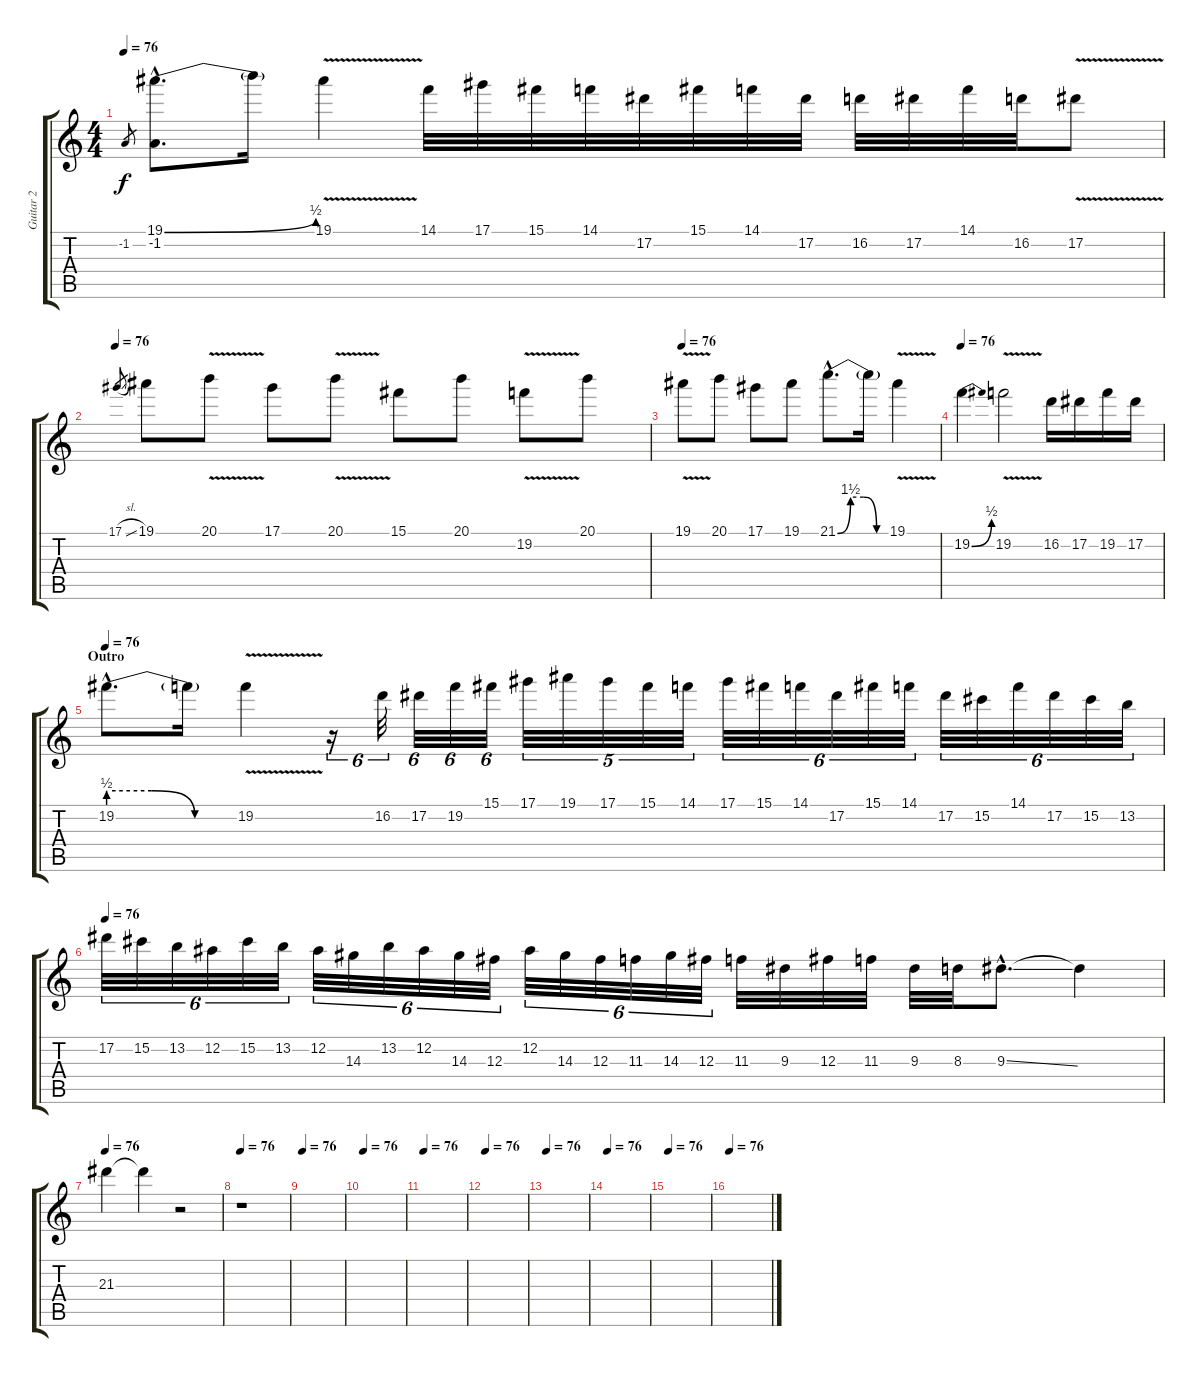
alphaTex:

\track ("Guitar 2" "Guitar 2") {instrument distortionguitar}
\staff {score tabs}
\tuning (Eb4 Bb3 Gb3 Db3 Ab2 Eb2) {hide}
\ts (4 4)
\tempo 76
\clef g2
\ks c
-1.2.8{gr dy f} (19.1{be (bend 0 0 60 2) hac} -1.2{hac}).8{d} 19.1{t}.16 19.1{v}.4 14.1.32 17.1.32 15.1.32 14.1.32 17.2.32 15.1.32 14.1.32 17.2.32 16.2.32 17.2.32 14.1.32 16.2.32 17.2{v}.8 |
\tempo 76
17.1{sl}.8{gr} 19.1.8 20.1{v}.8 17.1.8 20.1{v}.8 15.1.8 20.1.8 19.2{v}.8 20.1.8 |
\tempo 76
19.1{v}.8 20.1.8 17.1.8 19.1.8 21.1{be (custom 0 0 15 6 30 6 45 0 60 0) hac}.8{d} 21.1{t}.16 19.1{v}.4 |
\tempo 76
19.2{be (bend 0 0 60 2)}.4 19.2{v}.2 16.2.16 17.2.16 19.2.16 17.2.16 |
\section ("" "Outro")
\tempo 76
19.2{be (custom 0 2 20 2 40 0 60 0) hac}.8{d} 19.2{t}.16 19.2{v}.4 r.16{tu (6 4)} 16.2.32{tu (6 4)} 17.2.32{tu (6 4)} 19.2.32{tu (6 4)} 15.1.32{tu (6 4)} 17.1.32{tu (5 4)} 19.1.32{tu (5 4)} 17.1.32{tu (5 4)} 15.1.32{tu (5 4)} 14.1.32{tu (5 4)} 17.1.32{tu (6 4)} 15.1.32{tu (6 4)} 14.1.32{tu (6 4)} 17.2.32{tu (6 4)} 15.1.32{tu (6 4)} 14.1.32{tu (6 4)} 17.2.32{tu (6 4)} 15.2.32{tu (6 4)} 14.1.32{tu (6 4)} 17.2.32{tu (6 4)} 15.2.32{tu (6 4)} 13.2.32{tu (6 4)} |
\tempo 76
17.2.32{tu (6 4)} 15.2.32{tu (6 4)} 13.2.32{tu (6 4)} 12.2.32{tu (6 4)} 15.2.32{tu (6 4)} 13.2.32{tu (6 4)} 12.2.32{tu (6 4)} 14.3.32{tu (6 4)} 13.2.32{tu (6 4)} 12.2.32{tu (6 4)} 14.3.32{tu (6 4)} 12.3.32{tu (6 4)} 12.2.32{tu (6 4)} 14.3.32{tu (6 4)} 12.3.32{tu (6 4)} 11.3.32{tu (6 4)} 14.3.32{tu (6 4)} 12.3.32{tu (6 4)} 11.3.32 9.3.32 12.3.32 11.3.32 9.3.32 8.3.32 9.3{ss hac}.8{d} 9.3{t}.4 |
\tempo 76
21.3.4 21.3{t}.4 r.2 |
\tempo 76
r.1 |
\tempo 76
|
\tempo 76
|
\tempo 76
|
\tempo 76
|
\tempo 76
|
\tempo 76
|
\tempo 76
|
\tempo 76
